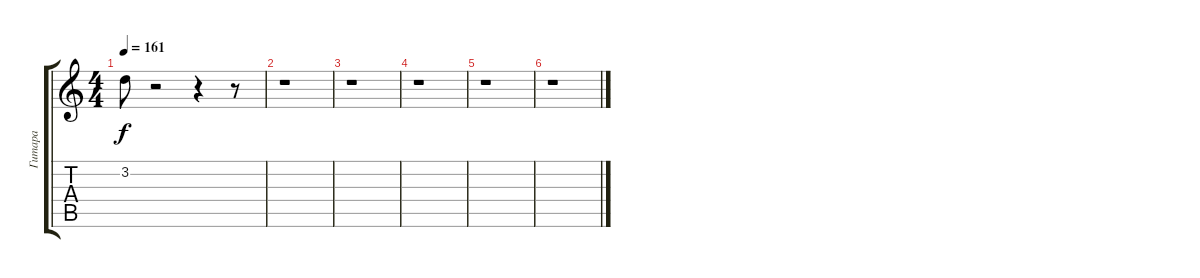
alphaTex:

\track ("Гитара" "Гитара") {instrument acousticguitarnylon}
\staff {score tabs}
\tuning (E4 B3 G3 D3 A2 E2) {hide}
\ts (4 4)
\tempo 161
\clef g2
\ks c
3.2{t}.8{dy f} r.2 r.4 r.8 |
r.1 |
r.1 |
r.1 |
r.1 |
r.1
